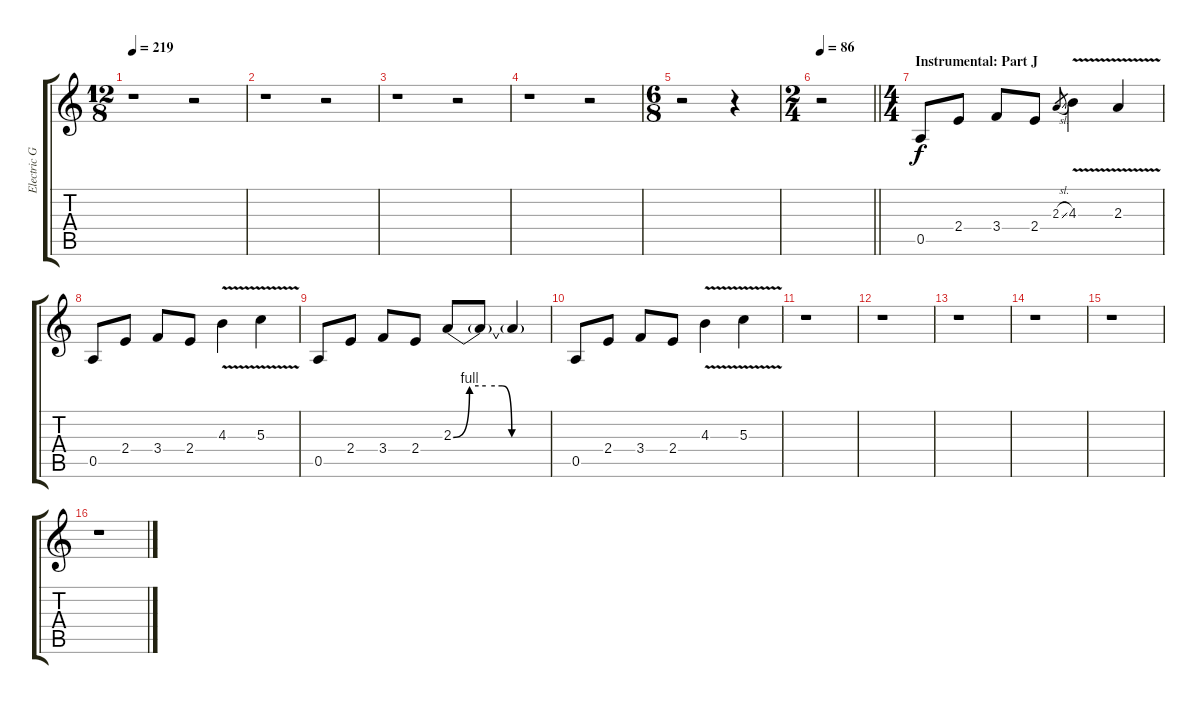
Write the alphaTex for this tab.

\track ("Electric Guitar IX" "Electric G") {instrument distortionguitar}
\staff {score tabs}
\tuning (E4 B3 G3 D3 A2 E2) {hide}
\ts (12 8)
\tempo 219
\clef g2
\ks c
r.1{dy f} r.2 |
r.1 r.2 |
r.1 r.2 |
r.1 r.2 |
\ts (6 8)
r.2 r.4 |
\ts (2 4)
\tempo 86
\barLineRight lightlight
r.2 |
\ts (4 4)
\section ("" "Instrumental: Part J")
0.5.8 2.4.8 3.4.8 2.4.8 2.3{sl}.8{gr} 4.3{v}.4 2.3{v}.4 |
0.5.8 2.4.8 3.4.8 2.4.8 4.3{v}.4 5.3{v}.4 |
0.5.8 2.4.8 3.4.8 2.4.8 2.3{be (custom 0 0 10 4 20 4 30 4 36 0 60 0)}.8 2.3{t}.8 2.3{t}.4 |
0.5.8 2.4.8 3.4.8 2.4.8 4.3{v}.4 5.3{v}.4 |
r.1 |
r.1 |
r.1 |
r.1 |
r.1 |
r.1
